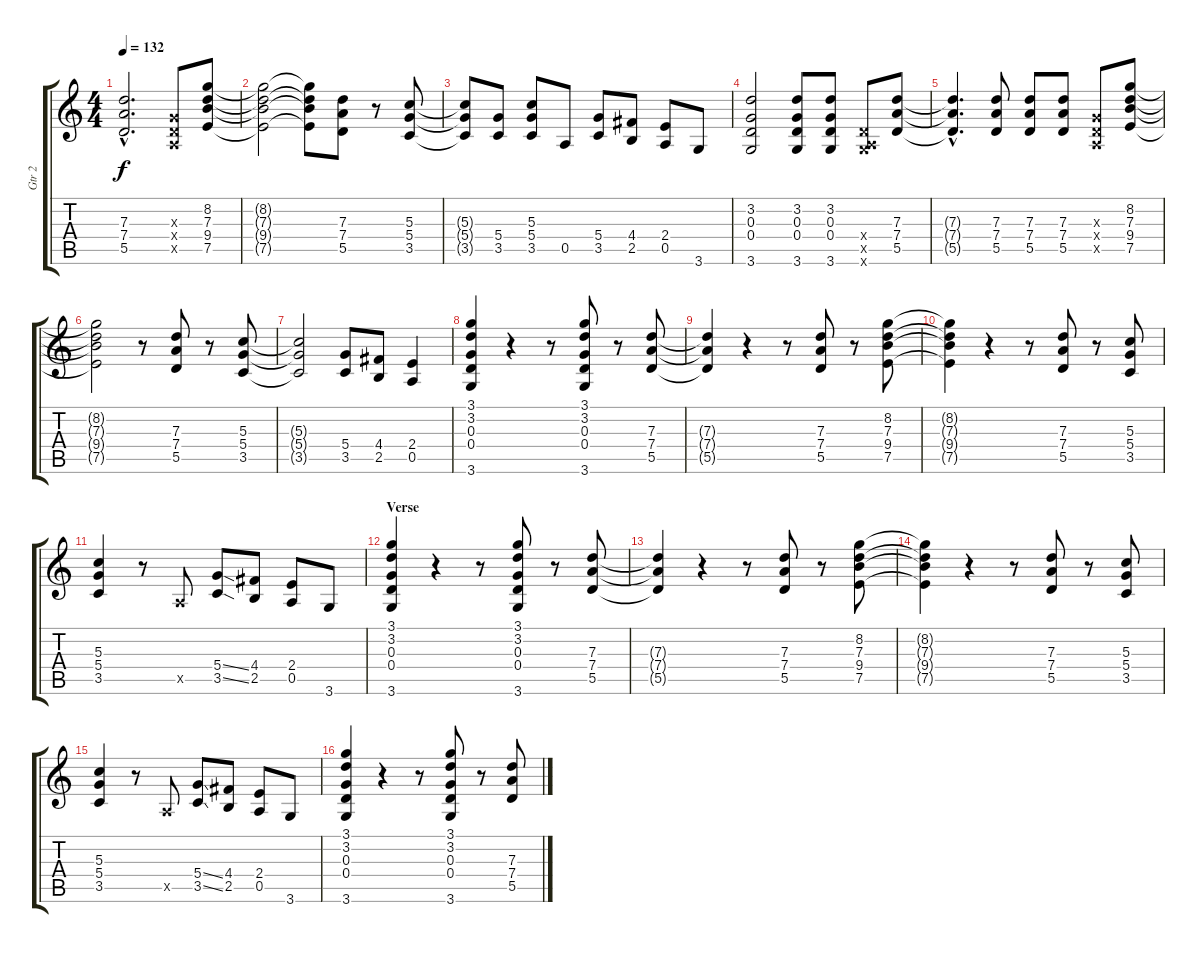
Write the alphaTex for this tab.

\track ("Gtr 2" "Gtr 2") {instrument overdrivenguitar}
\staff {score tabs}
\tuning (E4 B3 G3 D3 A2 E2) {hide}
\ts (4 4)
\tempo 132
\clef g2
\ks c
(7.3{hac t} 7.4{hac t} 5.5{hac t}).2{d dy f} (0.3{x} 0.4{x} 0.5{x}).8 (8.2 7.3 9.4 7.5).8 |
(8.2{t} 7.3{t} 9.4{t} 7.5{t}).2 (8.2{t} 7.3{t} 9.4{t} 7.5{t}).8 (7.3 7.4 5.5).8 r.8 (5.3 5.4 3.5).8 |
(5.3{t} 5.4{t} 3.5{t}).8 (5.4 3.5).8 (5.3 5.4 3.5).8 0.5.8 (5.4 3.5).8 (4.4 2.5).8 (2.4 0.5).8 3.6.8 |
(3.2 0.3 0.4 3.6).2 (3.2 0.3 0.4 3.6).8 (3.2 0.3 0.4 3.6).8 (0.4{x} 0.5{x} 3.6{x}).8 (7.3 7.4 5.5).8 |
(7.3{hac t} 7.4{hac t} 5.5{hac t}).4{d} (7.3 7.4 5.5).8 (7.3 7.4 5.5).8 (7.3 7.4 5.5).8 (0.3{x} 0.4{x} 0.5{x}).8 (8.2 7.3 9.4 7.5).8 |
(8.2{t} 7.3{t} 9.4{t} 7.5{t}).2 r.8 (7.3 7.4 5.5).8 r.8 (5.3 5.4 3.5).8 |
(5.3{t} 5.4{t} 3.5{t}).2 (5.4 3.5).8 (4.4 2.5).8 (2.4 0.5).4 |
(3.1 3.2 0.3 0.4 3.6).4 r.4 r.8 (3.1 3.2 0.3 0.4 3.6).8 r.8 (7.3 7.4 5.5).8 |
(7.3{t} 7.4{t} 5.5{t}).4 r.4 r.8 (7.3 7.4 5.5).8 r.8 (8.2 7.3 9.4 7.5).8 |
(8.2{t} 7.3{t} 9.4{t} 7.5{t}).4 r.4 r.8 (7.3 7.4 5.5).8 r.8 (5.3 5.4 3.5).8 |
(5.3 5.4 3.5).4 r.8 0.5{x}.8 (5.4{ss} 3.5{ss}).8 (4.4 2.5).8 (2.4 0.5).8 3.6.8 |
\section ("" "Verse")
(3.1 3.2 0.3 0.4 3.6).4 r.4 r.8 (3.1 3.2 0.3 0.4 3.6).8 r.8 (7.3 7.4 5.5).8 |
(7.3{t} 7.4{t} 5.5{t}).4 r.4 r.8 (7.3 7.4 5.5).8 r.8 (8.2 7.3 9.4 7.5).8 |
(8.2{t} 7.3{t} 9.4{t} 7.5{t}).4 r.4 r.8 (7.3 7.4 5.5).8 r.8 (5.3 5.4 3.5).8 |
(5.3 5.4 3.5).4 r.8 0.5{x}.8 (5.4{ss} 3.5{ss}).8 (4.4 2.5).8 (2.4 0.5).8 3.6.8 |
(3.1 3.2 0.3 0.4 3.6).4 r.4 r.8 (3.1 3.2 0.3 0.4 3.6).8 r.8 (7.3 7.4 5.5).8
